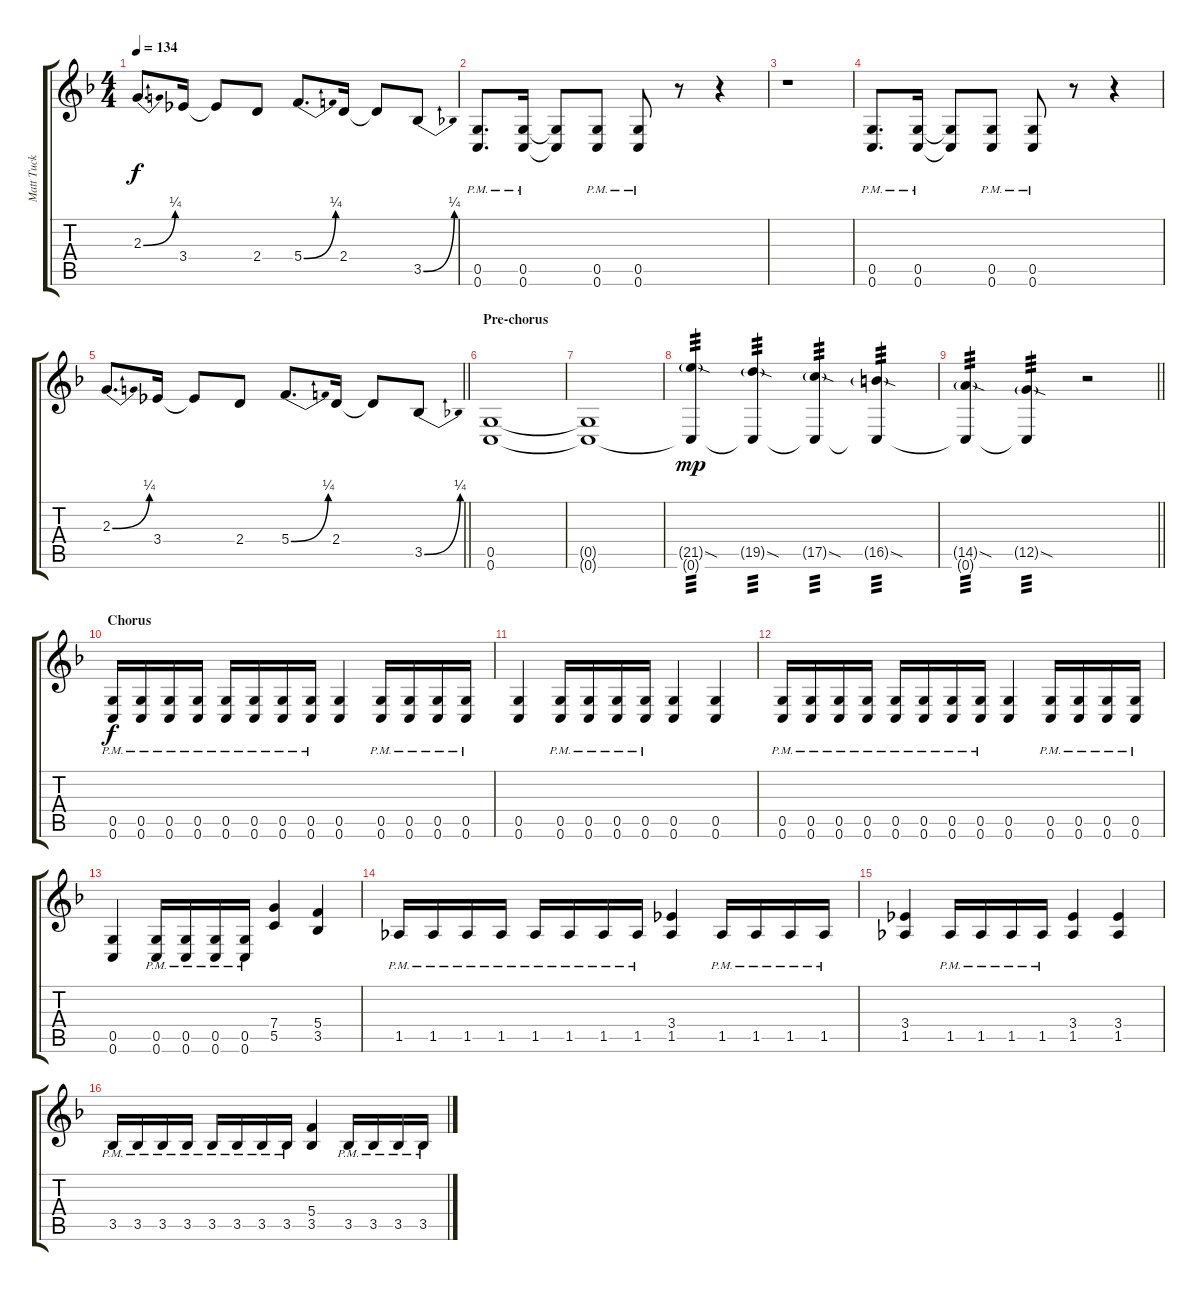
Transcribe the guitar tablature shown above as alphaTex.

\track ("Matt Tuck (Rhythm)" "Matt Tuck ") {instrument distortionguitar}
\staff {score tabs}
\tuning (D4 A3 F3 C3 G2 C2) {hide}
\ts (4 4)
\tempo 134
\clef g2
\ks f
2.3{be (bend 0 0 60 1)}.8{d dy f} 3.4.16 3.4{t}.8 2.4.8 5.4{be (bend 0 0 60 1)}.8{d} 2.4.16 2.4{t}.8 3.5{be (bend 0 0 60 1)}.8 |
(0.5{pm} 0.6{pm}).8{d} (0.5{pm} 0.6{pm}).16 (0.5{t} 0.6{t}).8 (0.5{pm} 0.6{pm}).8 (0.5{pm} 0.6{pm}).8 r.8 r.4 |
r.1 |
(0.5{pm} 0.6{pm}).8{d} (0.5{pm} 0.6{pm}).16 (0.5{t} 0.6{t}).8 (0.5{pm} 0.6{pm}).8 (0.5{pm} 0.6{pm}).8 r.8 r.4 |
\barLineRight lightlight
2.3{be (bend 0 0 60 1)}.8{d} 3.4.16 3.4{t}.8 2.4.8 5.4{be (bend 0 0 60 1)}.8{d} 2.4.16 2.4{t}.8 3.5{be (bend 0 0 60 1)}.8 |
\section ("" "Pre-chorus")
(0.5 0.6).1 |
(0.5{t} 0.6{t}).1 |
(21.5{sod g} 0.6{t}).4{tp 3 dy mp} (19.5{sod g} 0.6{t}).4{tp 3} (17.5{sod g} 0.6{t}).4{tp 3} (16.5{sod g} 0.6{t}).4{tp 3} |
\barLineRight lightlight
(14.5{sod g} 0.6{t}).4{tp 3} (12.5{sod g} 0.6{t}).4{tp 3} r.2 |
\section ("" "Chorus")
(0.5{pm} 0.6{pm}).16{dy f} (0.5{pm} 0.6{pm}).16 (0.5{pm} 0.6{pm}).16 (0.5{pm} 0.6{pm}).16 (0.5{pm} 0.6{pm}).16 (0.5{pm} 0.6{pm}).16 (0.5{pm} 0.6{pm}).16 (0.5{pm} 0.6{pm}).16 (0.5 0.6).4 (0.5{pm} 0.6{pm}).16 (0.5{pm} 0.6{pm}).16 (0.5{pm} 0.6{pm}).16 (0.5{pm} 0.6{pm}).16 |
(0.5 0.6).4 (0.5{pm} 0.6{pm}).16 (0.5{pm} 0.6{pm}).16 (0.5{pm} 0.6{pm}).16 (0.5{pm} 0.6{pm}).16 (0.5 0.6).4 (0.5 0.6).4 |
(0.5{pm} 0.6{pm}).16 (0.5{pm} 0.6{pm}).16 (0.5{pm} 0.6{pm}).16 (0.5{pm} 0.6{pm}).16 (0.5{pm} 0.6{pm}).16 (0.5{pm} 0.6{pm}).16 (0.5{pm} 0.6{pm}).16 (0.5{pm} 0.6{pm}).16 (0.5 0.6).4 (0.5{pm} 0.6{pm}).16 (0.5{pm} 0.6{pm}).16 (0.5{pm} 0.6{pm}).16 (0.5{pm} 0.6{pm}).16 |
(0.5 0.6).4 (0.5{pm} 0.6{pm}).16 (0.5{pm} 0.6{pm}).16 (0.5{pm} 0.6{pm}).16 (0.5{pm} 0.6{pm}).16 (7.4 5.5).4 (5.4 3.5).4 |
1.5{pm}.16 1.5{pm}.16 1.5{pm}.16 1.5{pm}.16 1.5{pm}.16 1.5{pm}.16 1.5{pm}.16 1.5{pm}.16 (3.4 1.5).4 1.5{pm}.16 1.5{pm}.16 1.5{pm}.16 1.5{pm}.16 |
(3.4 1.5).4 1.5{pm}.16 1.5{pm}.16 1.5{pm}.16 1.5{pm}.16 (3.4 1.5).4 (3.4 1.5).4 |
3.5{pm}.16 3.5{pm}.16 3.5{pm}.16 3.5{pm}.16 3.5{pm}.16 3.5{pm}.16 3.5{pm}.16 3.5{pm}.16 (5.4 3.5).4 3.5{pm}.16 3.5{pm}.16 3.5{pm}.16 3.5{pm}.16
